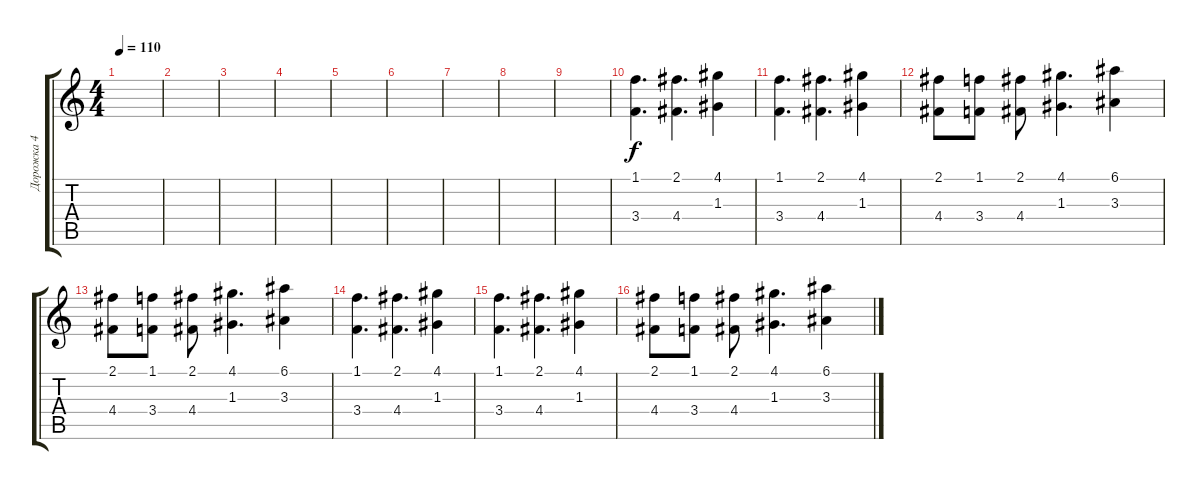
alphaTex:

\track ("Дорожка 4" "Дорожка 4") {instrument distortionguitar}
\staff {score tabs}
\tuning (E4 B3 G3 D3 A2 E2) {hide}
\ts (4 4)
\tempo 110
\clef g2
\ks c
|
|
|
|
|
|
|
|
|
(1.1 3.4).4{d} (2.1 4.4).4{d} (4.1 1.3).4 |
(1.1 3.4).4{d} (2.1 4.4).4{d} (4.1 1.3).4 |
(2.1 4.4).8 (1.1 3.4).8 (2.1 4.4).8 (4.1 1.3).4{d} (6.1 3.3).4 |
(2.1 4.4).8 (1.1 3.4).8 (2.1 4.4).8 (4.1 1.3).4{d} (6.1 3.3).4 |
(1.1 3.4).4{d} (2.1 4.4).4{d} (4.1 1.3).4 |
(1.1 3.4).4{d} (2.1 4.4).4{d} (4.1 1.3).4 |
(2.1 4.4).8 (1.1 3.4).8 (2.1 4.4).8 (4.1 1.3).4{d} (6.1 3.3).4
